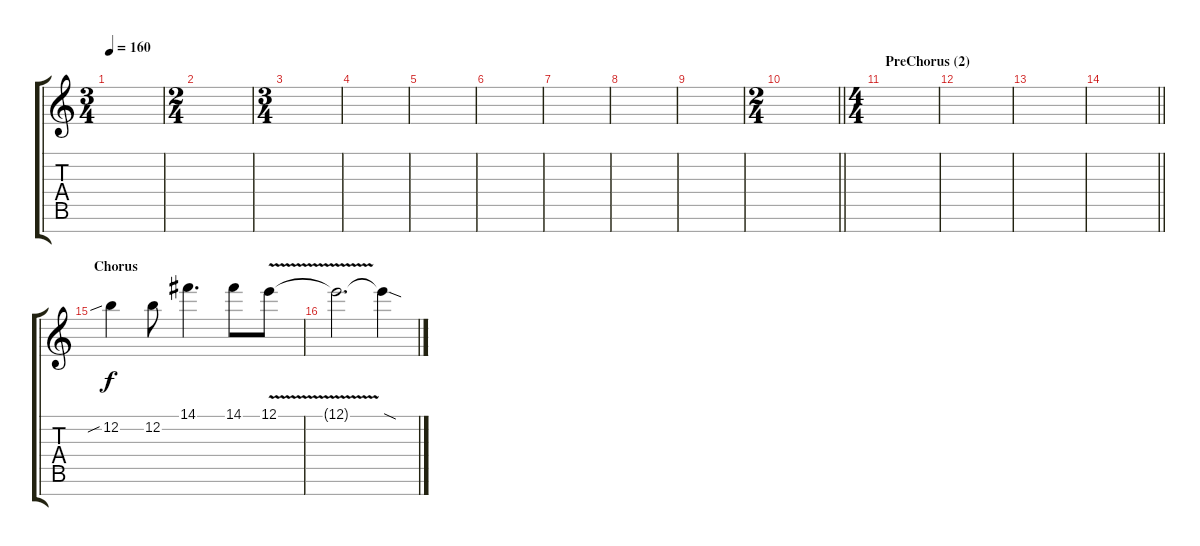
\track (" " " ") {instrument distortionguitar}
\staff {score tabs}
\tuning (E4 B3 G3 D3 A2 E2 B1) {hide}
\ts (3 4)
\tempo 160
\clef g2
\ks c
|
\ts (2 4)
|
\ts (3 4)
|
|
|
|
|
|
|
\ts (2 4)
\barLineRight lightlight
|
\ts (4 4)
\section ("" "PreChorus (2)")
|
|
|
\barLineRight lightlight
|
\section ("" "Chorus")
12.2{sib}.4 12.2.8 14.1.4{d} 14.1.8 12.1{v}.8 |
12.1{t}.2{d} 12.1{sod t}.4
